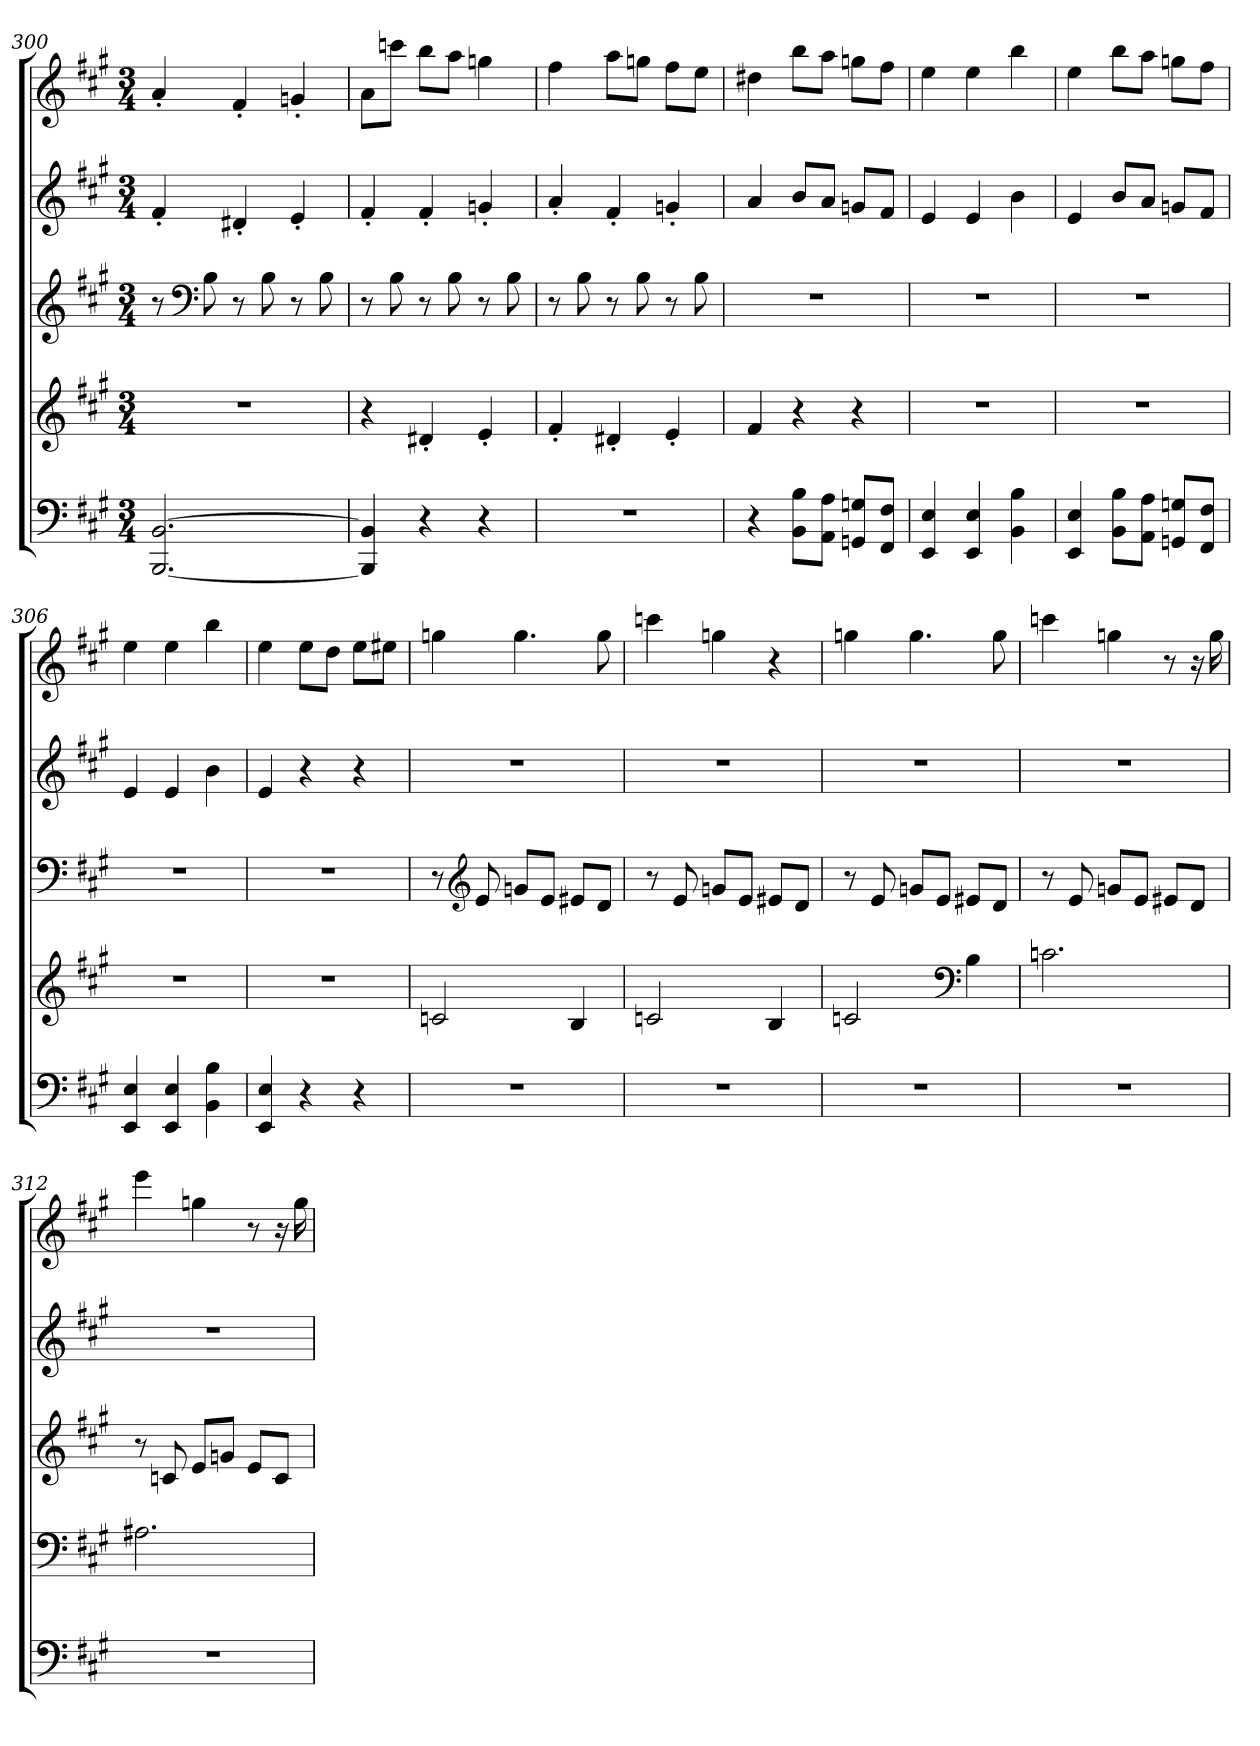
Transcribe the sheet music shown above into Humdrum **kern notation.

**kern	**kern	**kern	**kern	**kern
*part5	*part4	*part3	*part2	*part1
*staff5	*staff4	*staff3	*staff2	*staff1
!!LO:LB:g=z
*clefF4	*clefG2	*clefG2	*clefG2	*clefG2
*k[f#c#g#]	*k[f#c#g#]	*k[f#c#g#]	*k[f#c#g#]	*k[f#c#g#]
*M3/4	*M3/4	*M3/4	*M3/4	*M3/4
*MM130	*MM130	*MM130	*MM130	*MM130
=300	=300	=300	=300	=300
[2.BBB/ [2.BB/	2.r	8r	4f#'/	4a'/
*	*	*clefF4	*	*
.	.	8B\	.	.
.	.	8r	4d#X'/	4f#'/
.	.	8B\	.	.
.	.	8r	4e'/	4gn'/
.	.	8B\	.	.
=301	=301	=301	=301	=301
4BBB/] 4BB/]	4r	8r	4f#'/	8a\L
.	.	8B\	.	8cccn\J
4r	4d#X'/	8r	4f#'/	8bb\L
.	.	8B\	.	8aa\J
4r	4e'/	8r	4gn'/	4ggn\
.	.	8B\	.	.
=302	=302	=302	=302	=302
2.r	4f#'/	8r	4a'/	4ff#\
.	.	8B\	.	.
.	4d#X'/	8r	4f#'/	8aa\L
.	.	8B\	.	8ggn\J
.	4e'/	8r	4gn'/	8ff#\L
.	.	8B\	.	8ee\J
=303	=303	=303	=303	=303
*	*	*	*	*MM129
4r	4f#/	2.r	4a/	4dd#X\
8BB\ 8B\L	4r	.	8b/L	8bb\L
8AA\ 8A\J	.	.	8a/J	8aa\J
8GGn/ 8Gn/L	4r	.	8gn/L	8ggn\L
8FF#/ 8F#/J	.	.	8f#/J	8ff#\J
=304	=304	=304	=304	=304
4EE/ 4E/	2.r	2.r	4e/	4ee\
4EE/ 4E/	.	.	4e/	4ee\
4BB\ 4B\	.	.	4b\	4bb\
=305	=305	=305	=305	=305
4EE/ 4E/	2.r	2.r	4e/	4ee\
*	*	*	*	*MM129
8BB\ 8B\L	.	.	8b/L	8bb\L
8AA\ 8A\J	.	.	8a/J	8aa\J
8GGn/ 8Gn/L	.	.	8gn/L	8ggn\L
8FF#/ 8F#/J	.	.	8f#/J	8ff#\J
!!LO:PB:g=z
=306	=306	=306	=306	=306
4EE/ 4E/	2.r	2.r	4e/	4ee\
4EE/ 4E/	.	.	4e/	4ee\
4BB\ 4B\	.	.	4b\	4bb\
=307	=307	=307	=307	=307
*	*	*	*	*MM127
4EE/ 4E/	2.r	2.r	4e/	4ee\
*	*	*	*	*MM130
4r	.	.	4r	8ee\L
.	.	.	.	8dd\J
4r	.	.	4r	8ee\L
.	.	.	.	8ee#X\J
=308	=308	=308	=308	=308
*	*	*	*	*MM130
2.r	2cn/	8r	2.r	4ggn\
*	*	*clefG2	*	*
.	.	8e/	.	.
.	.	8gn/L	.	4.gg\
.	.	8e/J	.	.
.	4B/	8e#X/L	.	.
.	.	8d/J	.	8gg\
=309	=309	=309	=309	=309
2.r	2cn/	8r	2.r	4cccn\
.	.	8e/	.	.
.	.	8gn/L	.	4ggn\
.	.	8e/J	.	.
.	4B/	8e#X/L	.	4r
.	.	8d/J	.	.
=310	=310	=310	=310	=310
*	*	*	*	*MM130
2.r	2cn/	8r	2.r	4ggn\
.	.	8e/	.	.
.	.	8gn/L	.	4.gg\
.	.	8e/J	.	.
*	*clefF4	*	*	*
.	4B\	8e#X/L	.	.
.	.	8d/J	.	8gg\
!!LO:LB:g=z
=311	=311	=311	=311	=311
2.r	2.cn\	8r	2.r	4cccn\
.	.	8e/	.	.
.	.	8gn/L	.	4ggn\
.	.	8e/J	.	.
.	.	8e#X/L	.	8r
.	.	8d/J	.	16r
.	.	.	.	16gg\
=312	=312	=312	=312	=312
2.r	2.A#X\	8r	2.r	4eee\
.	.	8cn/	.	.
.	.	8e/L	.	4ggn\
.	.	8gn/J	.	.
.	.	8e/L	.	8r
.	.	8c/J	.	16r
.	.	.	.	16gg\
=	=	=	=	=
*-	*-	*-	*-	*-
